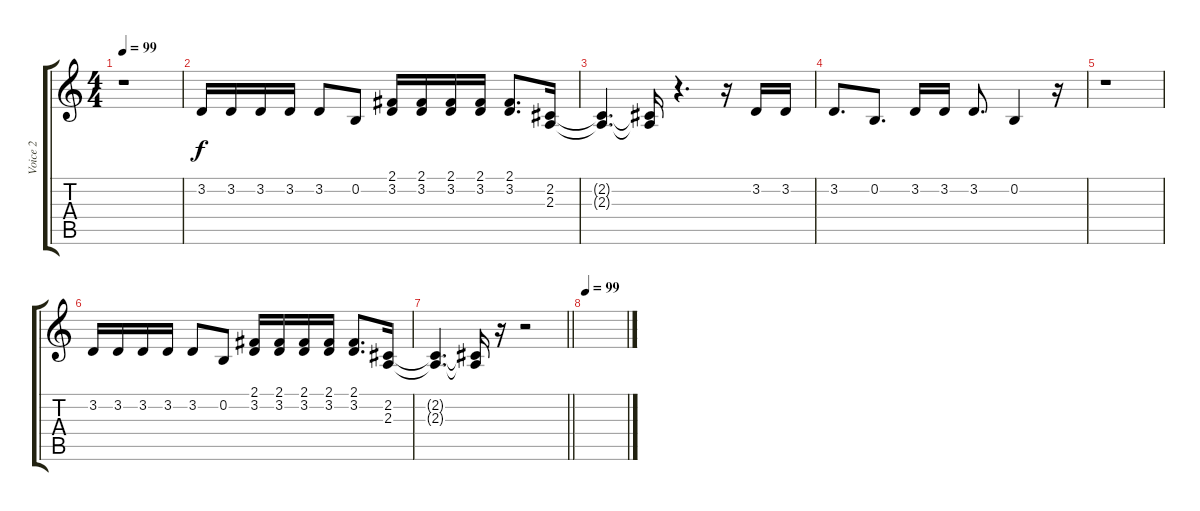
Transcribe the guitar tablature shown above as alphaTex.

\track ("Voice 2" "Voice 2") {instrument altosax}
\staff {score tabs}
\tuning (E4 B3 G3 D3 A2 E2) {hide}
\ts (4 4)
\tempo 99
\clef g2
\ks c
r.1{dy f} |
3.2.16 3.2.16 3.2.16 3.2.16 3.2.8 0.2.8 (2.1 3.2).16 (2.1 3.2).16 (2.1 3.2).16 (2.1 3.2).16 (2.1 3.2).8{d} (2.2 2.3).16 |
(2.2{t} 2.3{t}).4{d} (2.2{t} 2.3{t}).16 r.4{d} r.16 3.2.16 3.2.16 |
3.2.8{d} 0.2.8{d} 3.2.16 3.2.16 3.2.8{d} 0.2.4 r.16 |
r.1 |
3.2.16 3.2.16 3.2.16 3.2.16 3.2.8 0.2.8 (2.1 3.2).16 (2.1 3.2).16 (2.1 3.2).16 (2.1 3.2).16 (2.1 3.2).8{d} (2.2 2.3).16 |
\barLineRight lightlight
(2.2{t} 2.3{t}).4{d} (2.2{t} 2.3{t}).16 r.16 r.2 |
\tempo 99
